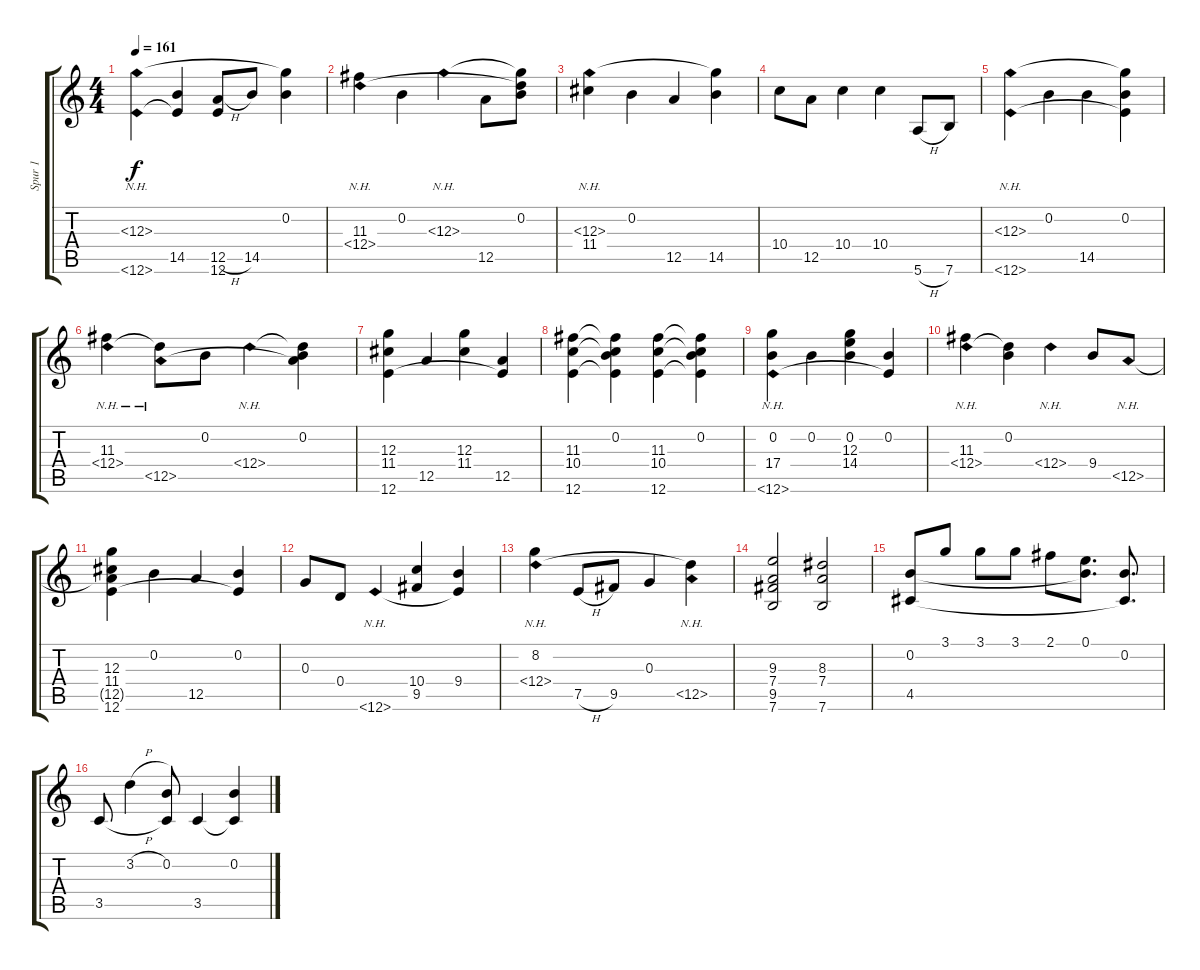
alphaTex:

\track ("Spur 1" "Spur 1") {instrument acousticguitarnylon}
\staff {score tabs}
\tuning (E4 B3 G3 D3 A2 E2) {hide}
\ts (4 4)
\tempo 161
\clef g2
\ks c
(12.3{nh} 12.6{nh}).4{dy f} (14.5 12.6{t}).4 (12.5{h} 12.6).8 14.5.8 (0.2 12.3{t}).4 |
(11.3 12.4{nh}).4 0.2.4 12.3{nh}.4 12.5.8 (0.2 12.3{t} 12.4{t}).8 |
(12.3{nh} 11.4).4 0.2.4 12.5.4 (12.3{t} 14.5).4 |
10.4.8 12.5.8 10.4.4 10.4.4 5.6{h}.8 7.6.8 |
(12.3{nh} 12.6{nh}).4 0.2.4 14.5.4 (0.2 12.3{t} 12.6{t}).4 |
(11.3 12.4{nh}).4 (12.4{t} 12.5{nh}).8 0.2.8 12.4{nh}.4 (0.2 12.4{t} 12.5{t}).4 |
(12.3 11.4 12.6).4 12.5.4 (12.3 11.4).4 (12.5 12.6{t}).4 |
(11.3 10.4 12.6).4 (0.2 11.3{t} 10.4{t} 12.6{t}).4 (11.3 10.4 12.6).4 (0.2 11.3{t} 10.4{t} 12.6{t}).4 |
(0.2 17.4 12.6{nh}).4 0.2.4 (0.2 12.3 14.4).4 (0.2 12.6{t}).4 |
(11.3 12.4{nh}).4 (0.2 12.4{t}).4 12.4{nh}.4 9.4.8 12.5{nh}.8 |
(12.3 11.4 12.5{t} 12.6).4 0.2.4 12.5.4 (0.2 12.6{t}).4 |
0.3.8 0.4.8 12.6{nh}.4 (10.4 9.5).4 (9.4 12.6{t}).4 |
(8.2 12.4{nh}).4 7.5{h}.8 9.5.8 0.3.4 (12.4{t} 12.5{nh}).4 |
(9.3 7.4 9.5 7.6).2 (8.3 7.4 7.6).2 |
(0.2 4.5).8 3.1.8 3.1.8 3.1.8 2.1.8 (0.1 0.2{t}).8{d} (0.2 4.5{t}).8{d} |
3.5.8 3.2{h}.4 (0.2 3.5{t}).8 3.5.4 (0.2 3.5{t}).4
